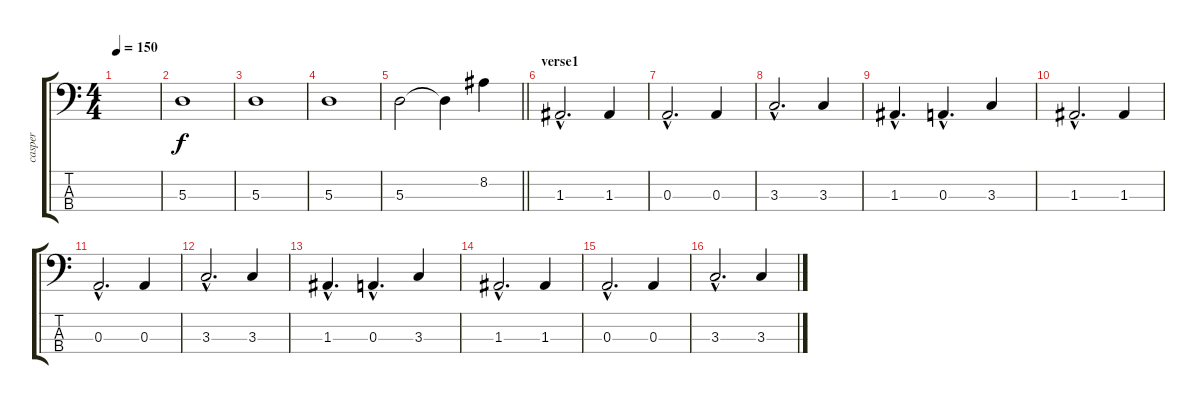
\track ("casper" "casper") {instrument electricbasspick}
\staff {score tabs}
\tuning (G2 D2 A1 E1) {hide}
\ts (4 4)
\tempo 150
\clef f4
\ks c
|
5.3.1 |
5.3.1 |
5.3.1 |
\barLineRight lightlight
5.3.2 5.3{t}.4 8.2.4 |
\section ("" "verse1")
1.3{hac}.2{d} 1.3.4 |
0.3{hac}.2{d} 0.3.4 |
3.3{hac}.2{d} 3.3.4 |
1.3{hac}.4{d} 0.3{hac}.4{d} 3.3.4 |
1.3{hac}.2{d} 1.3.4 |
0.3{hac}.2{d} 0.3.4 |
3.3{hac}.2{d} 3.3.4 |
1.3{hac}.4{d} 0.3{hac}.4{d} 3.3.4 |
1.3{hac}.2{d} 1.3.4 |
0.3{hac}.2{d} 0.3.4 |
3.3{hac}.2{d} 3.3.4
